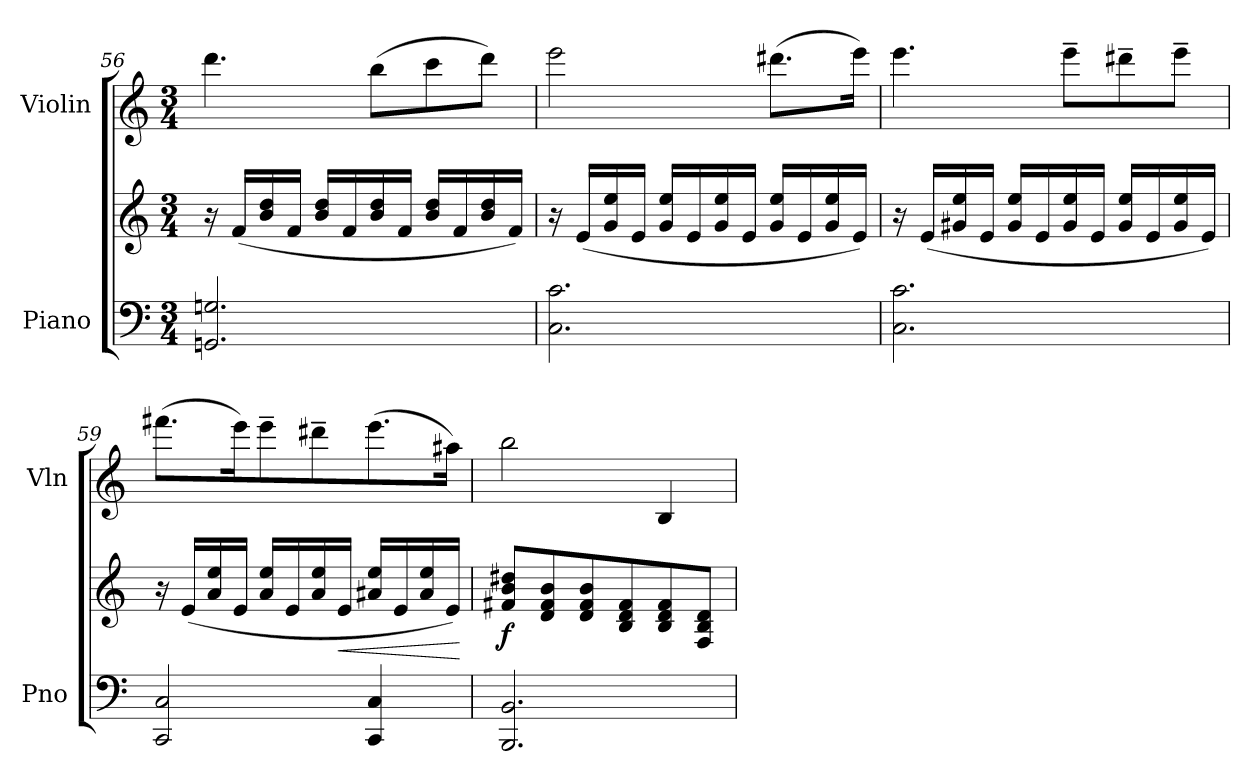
**kern	**kern	**dynam	**kern
*part2	*part2	*part2	*part1
*staff3	*staff2	*staff2/3	*staff1
*I"Piano	*	*	*I"Violin
*I'Pno	*	*	*I'Vln
*clefF4	*clefG2	*	*clefG2
*k[]	*k[]	*	*k[]
*M3/4	*M3/4	*	*M3/4
=56	=56	=56	=56
2.GGn/ 2.Gn/	16r	.	4.ddd\
.	(16f/LL	.	.
.	16b/ 16dd/	.	.
.	16f/JJ	.	.
.	16b/ 16dd/LL	.	.
.	16f/	.	.
.	16b/ 16dd/	.	(8bb\L
.	16f/JJ	.	.
.	16b/ 16dd/LL	.	8ccc\
.	16f/	.	.
.	16b/ 16dd/	.	8ddd\J)
.	16f/JJ)	.	.
!!LO:LB:g=z
=57	=57	=57	=57
2.C\ 2.c\	16r	.	2eee\
.	(16e/LL	.	.
.	16g/ 16ee/	.	.
.	16e/JJ	.	.
.	16g/ 16ee/LL	.	.
.	16e/	.	.
.	16g/ 16ee/	.	.
.	16e/JJ	.	.
.	16g/ 16ee/LL	.	(8.ddd#X\L
.	16e/	.	.
.	16g/ 16ee/	.	.
.	16e/JJ)	.	16eee\Jk)
=58	=58	=58	=58
2.C\ 2.c\	16r	.	4.eee\
.	(16e/LL	.	.
.	16g#X/ 16ee/	.	.
.	16e/JJ	.	.
.	16g#/ 16ee/LL	.	.
.	16e/	.	.
.	16g#/ 16ee/	.	8eee~\L
.	16e/JJ	.	.
.	16g#/ 16ee/LL	.	8ddd#X~\
.	16e/	.	.
.	16g#/ 16ee/	.	8eee~\J
.	16e/JJ)	.	.
=59	=59	=59	=59
2CC/ 2C/	16r	.	(8.fff#X\L
.	(16e/LL	.	.
.	16a/ 16ee/	.	.
.	16e/JJ	.	16eee\K)
.	16a/ 16ee/LL	.	8eee~\
.	16e/	.	.
.	16a/ 16ee/	.	8ddd#X~\
!	!	!LO:HP:b	!
.	16e/JJ	<	.
4CC/ 4C/	16a#X/ 16ee/LL	.	(8.eee\
.	16e/	.	.
.	16a#/ 16ee/	.	.
.	16e/JJ)	.	16aa#X\Jk)
.	.	[	.
=60	=60	=60	=60
!	!	!LO:DY:b	!
2.BBB/ 2.BB/	8f#X/ 8b/ 8dd#X/L	f	2bb\
.	8d/ 8f#/ 8b/	.	.
.	8d/ 8f#/ 8b/	.	.
.	8B/ 8d/ 8f#/	.	.
.	8B/ 8d/ 8f#/	.	4B/
.	8F/ 8B/ 8d/J	.	.
=	=	=	=
*-	*-	*-	*-
